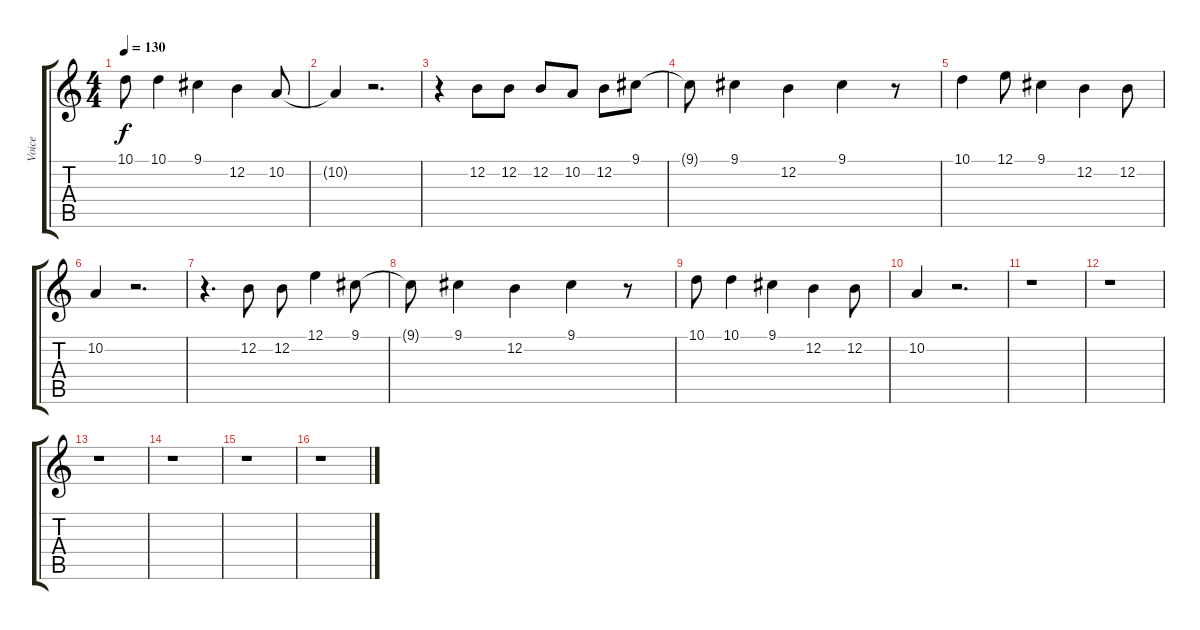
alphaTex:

\track ("Voice" "Voice") {instrument flute}
\staff {score tabs}
\tuning (E4 B3 G3 D3 A2 E2) {hide}
\ts (4 4)
\tempo 130
\clef g2
\ks c
10.1.8{dy f} 10.1.4 9.1.4 12.2.4 10.2.8 |
10.2{t}.4 r.2{d} |
r.4 12.2.8 12.2.8 12.2.8 10.2.8 12.2.8 9.1.8 |
9.1{t}.8 9.1.4 12.2.4 9.1.4 r.8 |
10.1.4 12.1.8 9.1.4 12.2.4 12.2.8 |
10.2.4 r.2{d} |
r.4{d} 12.2.8 12.2.8 12.1.4 9.1.8 |
9.1{t}.8 9.1.4 12.2.4 9.1.4 r.8 |
10.1.8 10.1.4 9.1.4 12.2.4 12.2.8 |
10.2.4 r.2{d} |
r.1 |
r.1 |
r.1 |
r.1 |
r.1 |
r.1
